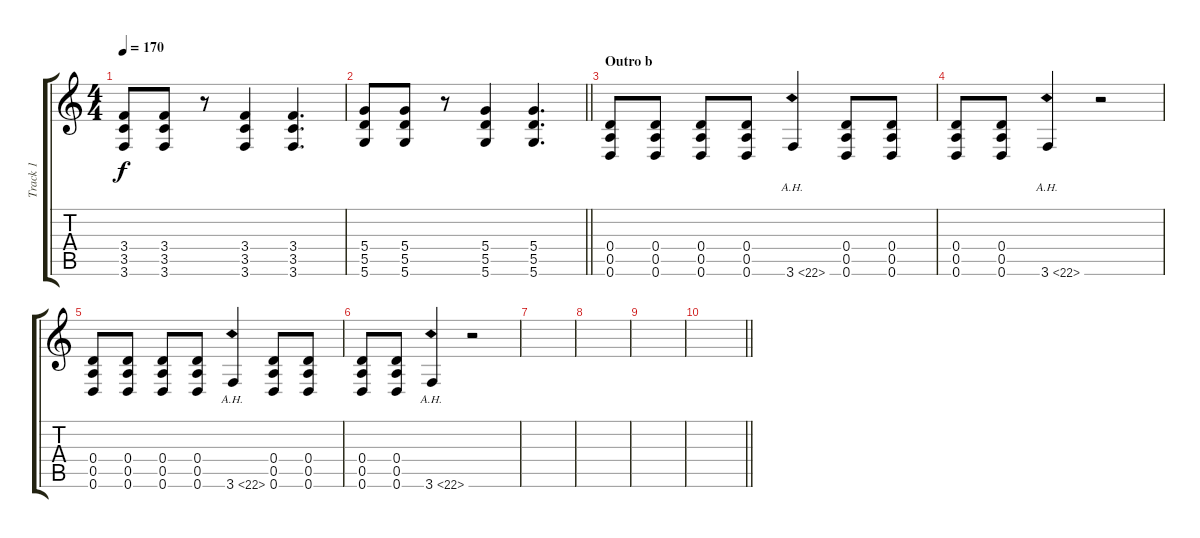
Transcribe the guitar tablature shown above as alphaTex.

\track ("Track 1" "Track 1") {instrument distortionguitar}
\staff {score tabs}
\tuning (E4 B3 G3 D3 A2 D2) {hide}
\ts (4 4)
\tempo 170
\clef g2
\ks c
(3.4 3.5 3.6).8{dy f} (3.4 3.5 3.6).8 r.8 (3.4 3.5 3.6).4 (3.4 3.5 3.6).4{d} |
\barLineRight lightlight
(5.4 5.5 5.6).8 (5.4 5.5 5.6).8 r.8 (5.4 5.5 5.6).4 (5.4 5.5 5.6).4{d} |
\section ("" "Outro b")
(0.4 0.5 0.6).8 (0.4 0.5 0.6).8 (0.4 0.5 0.6).8 (0.4 0.5 0.6).8 3.6{ah 19}.4 (0.4 0.5 0.6).8 (0.4 0.5 0.6).8 |
(0.4 0.5 0.6).8 (0.4 0.5 0.6).8 3.6{ah 19}.4 r.2 |
(0.4 0.5 0.6).8 (0.4 0.5 0.6).8 (0.4 0.5 0.6).8 (0.4 0.5 0.6).8 3.6{ah 19}.4 (0.4 0.5 0.6).8 (0.4 0.5 0.6).8 |
(0.4 0.5 0.6).8 (0.4 0.5 0.6).8 3.6{ah 19}.4 r.2 |
|
|
|
\barLineRight lightlight
